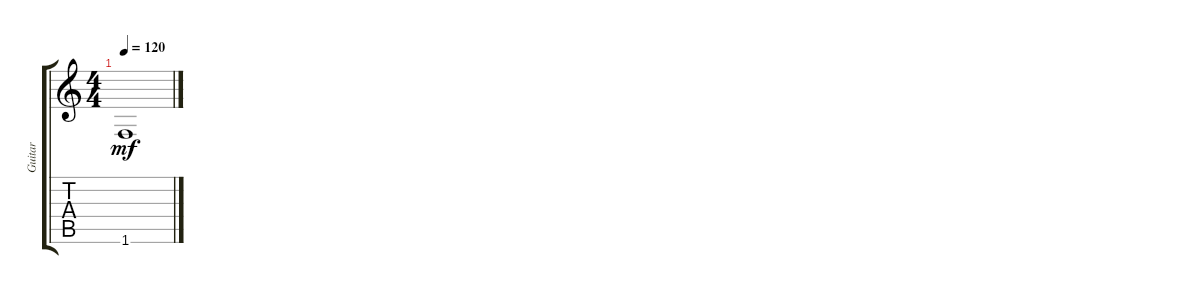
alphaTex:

\track ("Guitar" "Guitar") {instrument acousticguitarsteel}
\staff {score tabs}
\tuning (E4 B3 G3 D3 A2 E2) {hide}
\ts (4 4)
\tempo 120
\clef g2
\ks c
1.6.1{dy mf}
